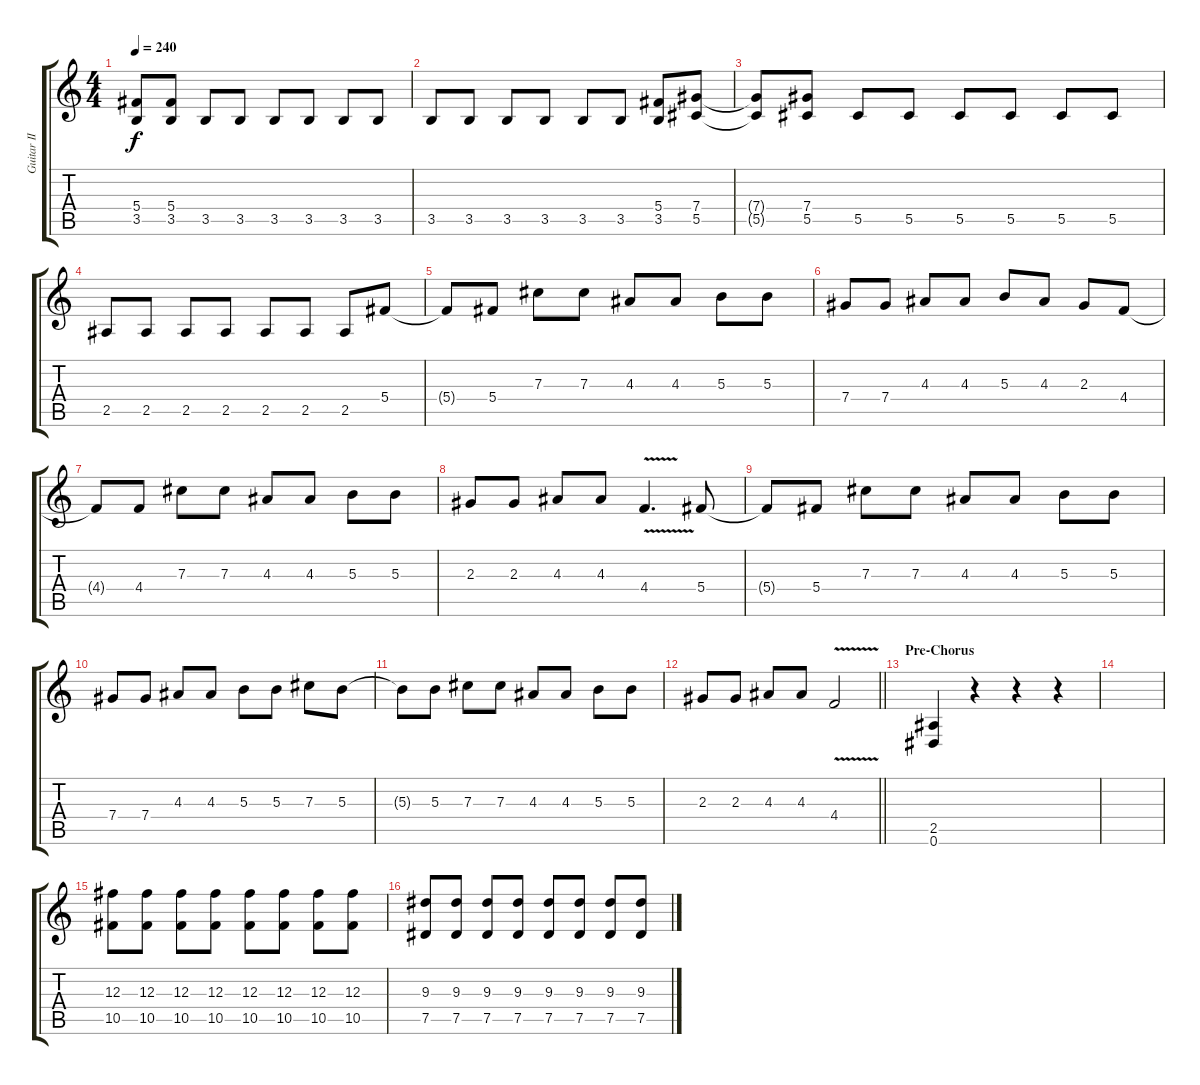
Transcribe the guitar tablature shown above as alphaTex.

\track ("Guitar II" "Guitar II") {instrument overdrivenguitar}
\staff {score tabs}
\tuning (Eb4 Bb3 Gb3 Db3 Ab2 Eb2) {hide}
\ts (4 4)
\tempo 240
\clef g2
\ks c
(5.4{t} 3.5{t}).8{dy f} (5.4 3.5).8 3.5.8 3.5.8 3.5.8 3.5.8 3.5.8 3.5.8 |
3.5.8 3.5.8 3.5.8 3.5.8 3.5.8 3.5.8 (5.4 3.5).8 (7.4 5.5).8 |
(7.4{t} 5.5{t}).8 (7.4 5.5).8 5.5.8 5.5.8 5.5.8 5.5.8 5.5.8 5.5.8 |
2.5.8 2.5.8 2.5.8 2.5.8 2.5.8 2.5.8 2.5.8 5.4.8 |
5.4{t}.8 5.4.8 7.3.8 7.3.8 4.3.8 4.3.8 5.3.8 5.3.8 |
7.4.8 7.4.8 4.3.8 4.3.8 5.3.8 4.3.8 2.3.8 4.4.8 |
4.4{t}.8 4.4.8 7.3.8 7.3.8 4.3.8 4.3.8 5.3.8 5.3.8 |
2.3.8 2.3.8 4.3.8 4.3.8 4.4{v}.4{d} 5.4.8 |
5.4{t}.8 5.4.8 7.3.8 7.3.8 4.3.8 4.3.8 5.3.8 5.3.8 |
7.4.8 7.4.8 4.3.8 4.3.8 5.3.8 5.3.8 7.3.8 5.3.8 |
5.3{t}.8 5.3.8 7.3.8 7.3.8 4.3.8 4.3.8 5.3.8 5.3.8 |
\barLineRight lightlight
2.3.8 2.3.8 4.3.8 4.3.8 4.4{v}.2 |
\section ("" "Pre-Chorus")
(2.5 0.6).4 r.4 r.4 r.4 |
|
(12.3 10.5).8 (12.3 10.5).8 (12.3 10.5).8 (12.3 10.5).8 (12.3 10.5).8 (12.3 10.5).8 (12.3 10.5).8 (12.3 10.5).8 |
(9.3 7.5).8 (9.3 7.5).8 (9.3 7.5).8 (9.3 7.5).8 (9.3 7.5).8 (9.3 7.5).8 (9.3 7.5).8 (9.3 7.5).8
